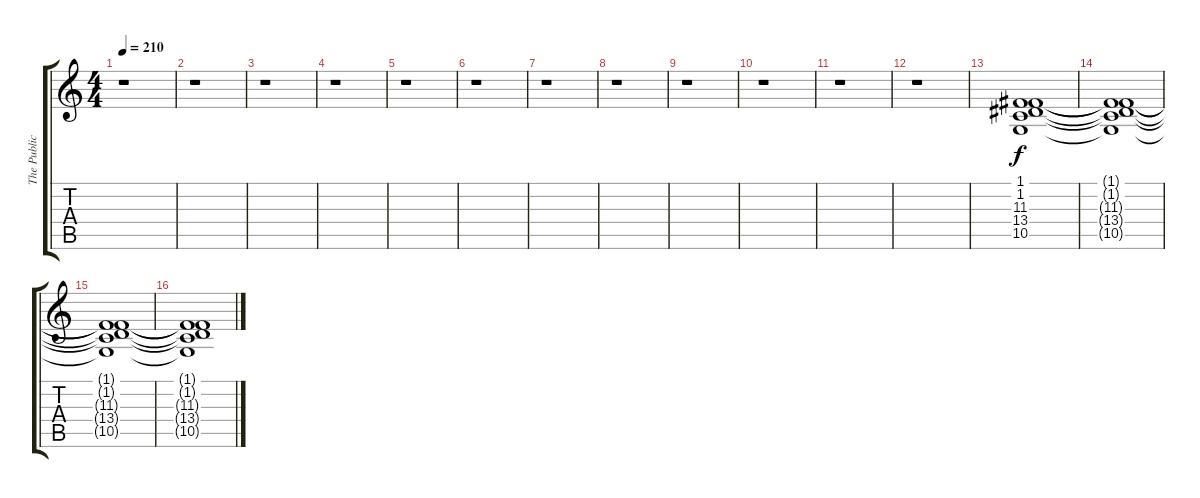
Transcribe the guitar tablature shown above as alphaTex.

\track ("The Public" "The Public") {instrument applause}
\staff {score tabs}
\tuning (E4 B3 G3 D3 A2 E2) {hide}
\ts (4 4)
\tempo 210
\clef g2
\ks c
r.1{dy f} |
r.1 |
r.1 |
r.1 |
r.1 |
r.1 |
r.1 |
r.1 |
r.1 |
r.1 |
r.1 |
r.1 |
(1.1 1.2 11.3 13.4 10.5).1 |
(1.1{t} 1.2{t} 11.3{t} 13.4{t} 10.5{t}).1{volume 12} |
(1.1{t} 1.2{t} 11.3{t} 13.4{t} 10.5{t}).1{volume 11} |
(1.1{t} 1.2{t} 11.3{t} 13.4{t} 10.5{t}).1{volume 9}
